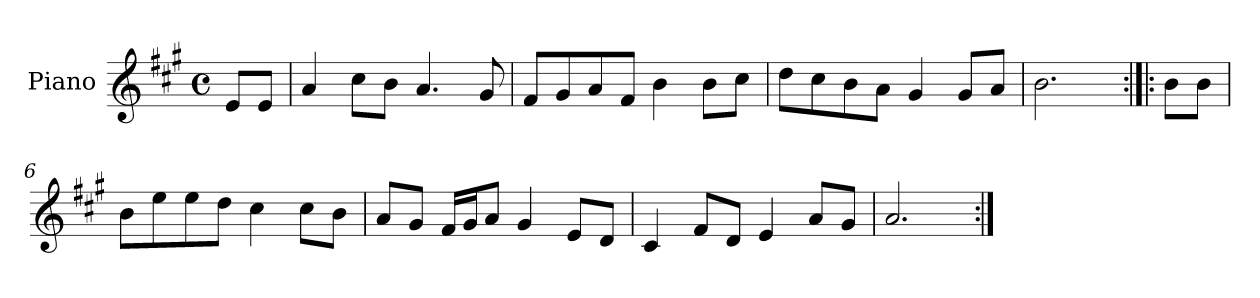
**kern
*part1
*staff1
*I"Piano
*I'Pno.
*clefG2
*k[f#c#g#]
*M4/4
*met(c)
=
8e/L
8e/J
=1
4a/
8cc#\L
8b\J
4.a/
8g#/
=2
8f#/L
8g#/
8a/
8f#/J
4b\
8b\L
8cc#\J
=3
8dd\L
8cc#\
8b\
8a\J
4g#/
8g#/L
8a/J
=4
2.b\
=5:|!|:
8b\L
8b\J
=6
8b\L
8ee\
8ee\
8dd\J
4cc#\
8cc#\L
8b\J
!!LO:LB:g=z
=7
8a/L
8g#/J
16f#/LL
16g#/J
8a/J
4g#/
8e/L
8d/J
=8
4c#/
8f#/L
8d/J
4e/
8a/L
8g#/J
=9
2.a/
=:|!
*-
